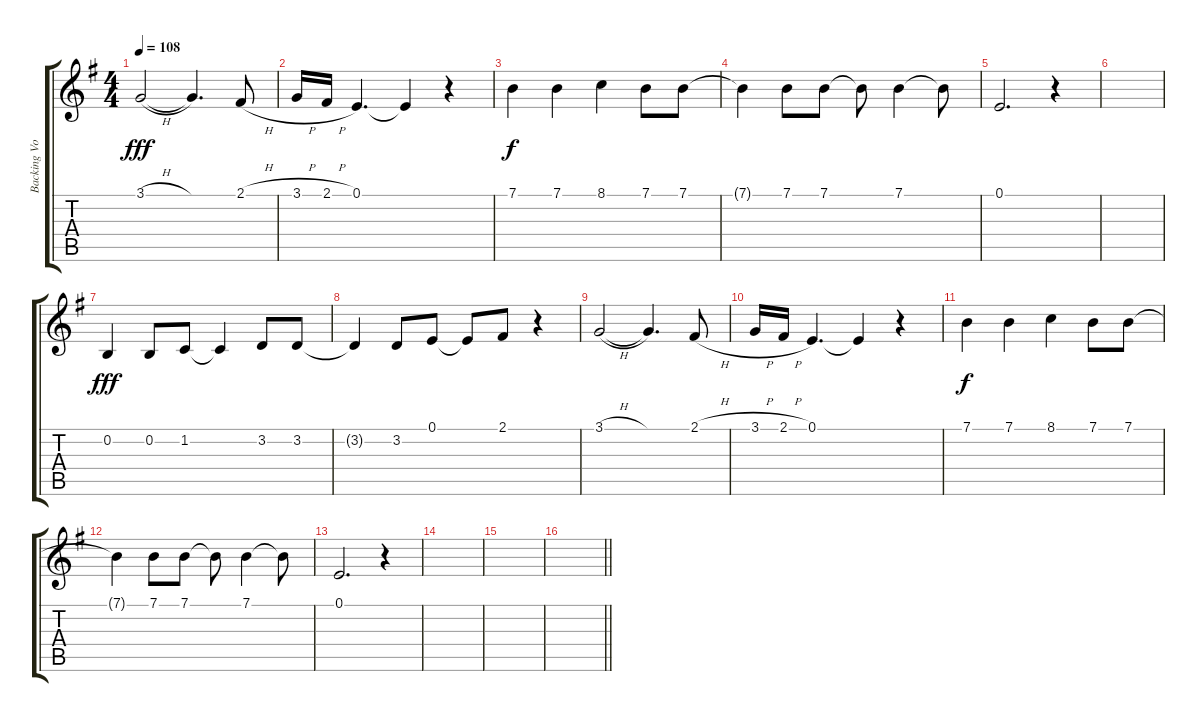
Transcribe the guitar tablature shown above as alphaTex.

\track ("Backing Vocals" "Backing Vo") {instrument sopranosax}
\staff {score tabs}
\tuning (E4 B3 G3 D3 A2 E2) {hide}
\ts (4 4)
\tempo 108
\clef g2
\ks g
3.1{h}.2{dy fff} 3.1{t}.4{d} 2.1{h}.8 |
3.1{h}.16 2.1{h}.16 0.1.4{d} 0.1{t}.4 r.4 |
7.1.4{dy f} 7.1.4 8.1.4 7.1.8 7.1.8 |
7.1{t}.4 7.1.8 7.1.8 7.1{t}.8 7.1.4 7.1{t}.8 |
0.1.2{d} r.4 |
|
0.2.4{dy fff} 0.2.8 1.2.8 1.2{t}.4 3.2.8 3.2.8 |
3.2{t}.4 3.2.8 0.1.8 0.1{t}.8 2.1.8 r.4 |
3.1{h}.2 3.1{t}.4{d} 2.1{h}.8 |
3.1{h}.16 2.1{h}.16 0.1.4{d} 0.1{t}.4 r.4 |
7.1.4{dy f} 7.1.4 8.1.4 7.1.8 7.1.8 |
7.1{t}.4 7.1.8 7.1.8 7.1{t}.8 7.1.4 7.1{t}.8 |
0.1.2{d} r.4 |
|
|
\barLineRight lightlight
